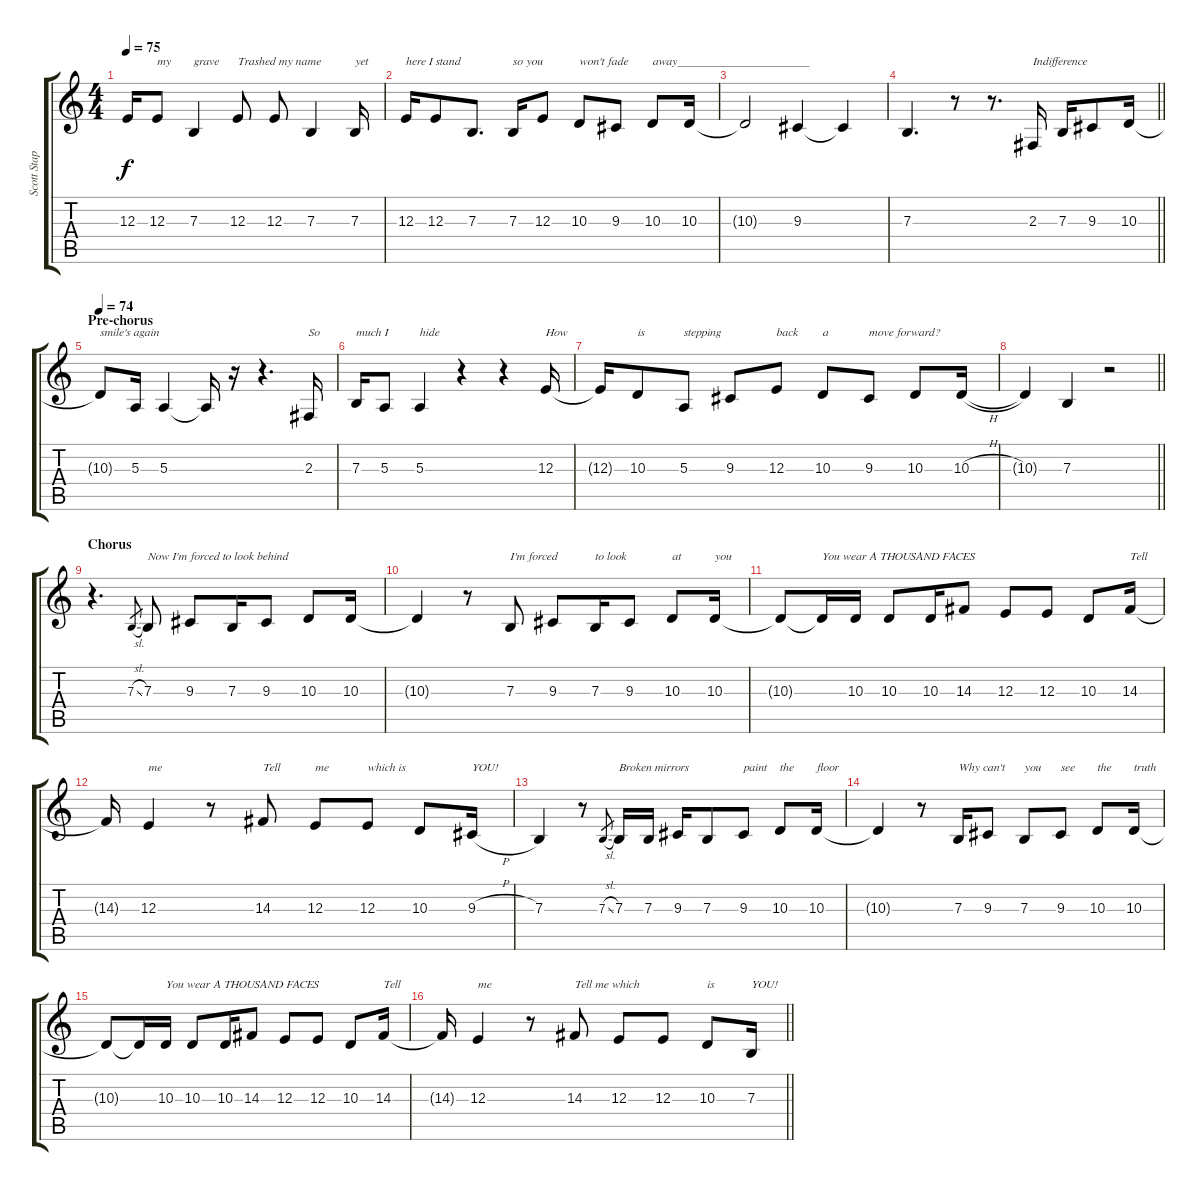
\track ("Scott Stapp (Vocals)" "Scott Stap") {instrument violin}
\staff {score tabs}
\tuning (Db4 Ab3 E3 B2 Gb2 B1) {hide}
\ts (4 4)
\tempo 75
\clef g2
\ks c
12.3{t}.16{dy f} 12.3.8{txt "my"} 7.3.4{txt "grave"} 12.3.8{txt "Trashed my name"} 12.3.8 7.3.4 7.3.16{txt "yet"} |
12.3.16{txt "here I stand"} 12.3.8 7.3.8{d} 7.3.16{txt "so you"} 12.3.8 10.3.8{txt "won't fade"} 9.3.8 10.3.8{txt "away______________________"} 10.3.16 |
10.3{t}.2 9.3.4 9.3{t}.4 |
\barLineRight lightlight
7.3.4{d} r.8 r.8{d} 2.3.16{txt "Indifference"} 7.3.16 9.3.8 10.3.16 |
\section ("" "Pre-chorus")
\tempo 74
10.3{t}.8{txt "smile's again"} 5.3.16 5.3.4 5.3{t}.16 r.16 r.4{d} 2.3.16{txt "So"} |
7.3.16{txt "much I"} 5.3.8 5.3.4{txt "hide"} r.4 r.4 12.3.16{txt "How"} |
12.3{t}.16 10.3.8{txt "is"} 5.3.8{txt "stepping"} 9.3.8 12.3.8{txt "back"} 10.3.8{txt "a"} 9.3.8{txt "move forward?"} 10.3.8 10.3{h}.16 |
\barLineRight lightlight
10.3{t}.4 7.3.4 r.2 |
\section ("" "Chorus")
r.4{d} 7.3{sl}.8{gr} 7.3.8{txt "Now I'm forced to look behind"} 9.3.8 7.3.16 9.3.8 10.3.8 10.3.16 |
10.3{t}.4 r.8 7.3.8{txt "I'm forced"} 9.3.8 7.3.16{txt "to look"} 9.3.8 10.3.8{txt "at"} 10.3.16{txt "you"} |
10.3{t}.8 10.3{t}.16{txt "You wear A THOUSAND FACES"} 10.3.16 10.3.8 10.3.16 14.3.8 12.3.8 12.3.8 10.3.8 14.3.16{txt "Tell"} |
14.3{t}.16 12.3.4{txt "me"} r.8 14.3.8{txt "Tell"} 12.3.8{txt "me"} 12.3.8{txt "which is"} 10.3.8 9.3{h}.16{txt "YOU!"} |
7.3.4 r.8 7.3{sl}.8{gr} 7.3.16{txt "Broken mirrors"} 7.3.16 9.3.16 7.3.8 9.3.8{txt "paint"} 10.3.8{txt "the"} 10.3.16{txt "floor"} |
10.3{t}.4 r.8 7.3.16{txt "Why can't"} 9.3.8 7.3.8{txt "you"} 9.3.8{txt "see"} 10.3.8{txt "the"} 10.3.16{txt "truth"} |
10.3{t}.8 10.3{t}.16 10.3.16{txt "You wear A THOUSAND FACES"} 10.3.8 10.3.16 14.3.8 12.3.8 12.3.8 10.3.8 14.3.16{txt "Tell"} |
\barLineRight lightlight
14.3{t}.16 12.3.4{txt "me"} r.8 14.3.8{txt "Tell me which"} 12.3.8 12.3.8 10.3.8{txt "is"} 7.3.16{txt "YOU!"}
